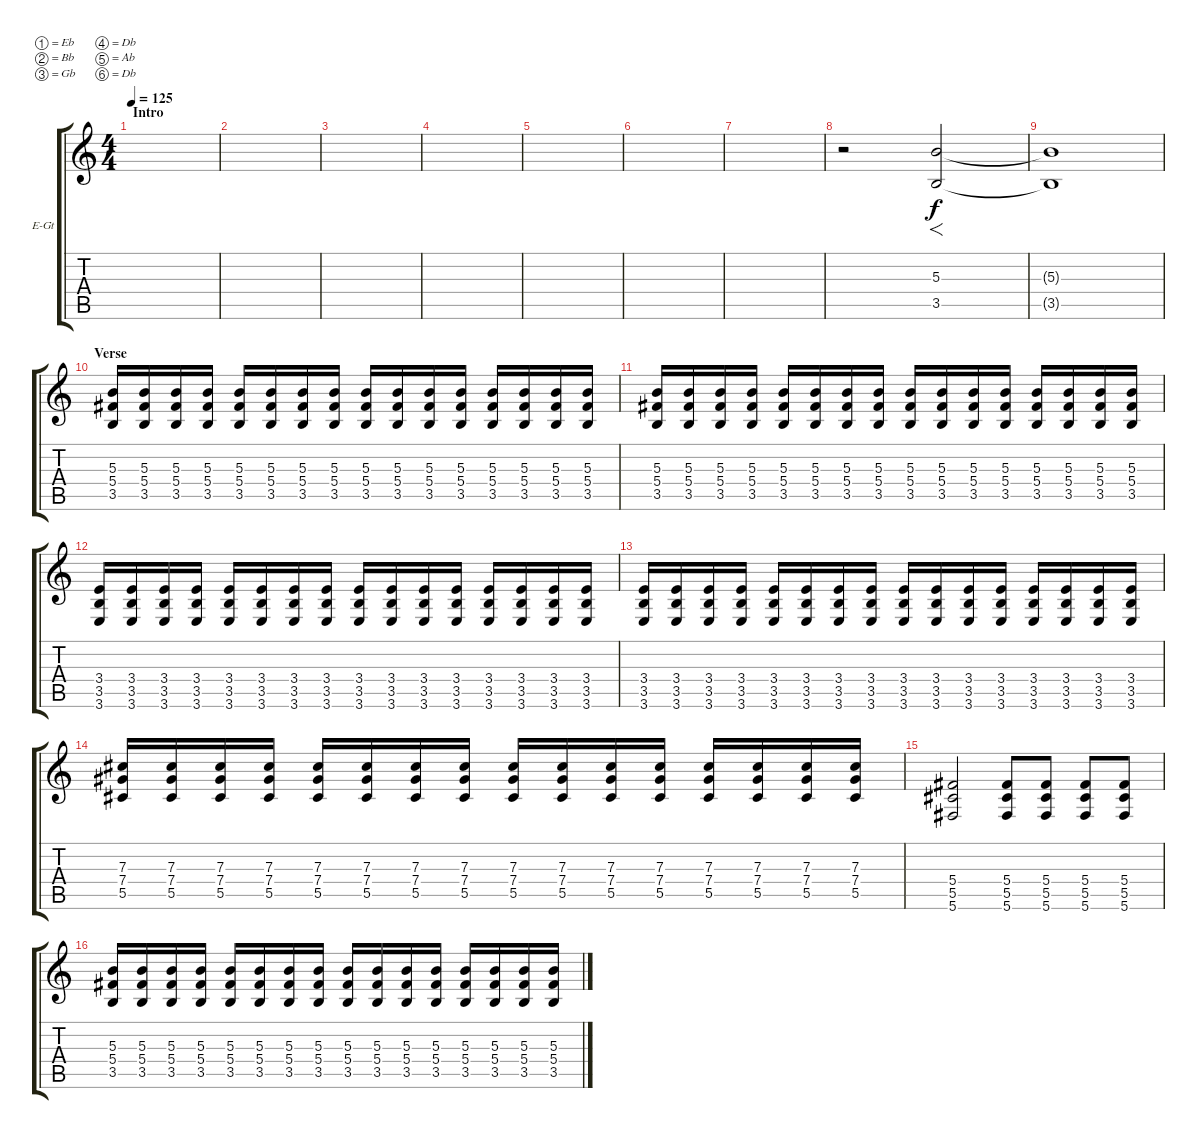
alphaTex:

\defaultSystemsLayout 4
\bracketExtendMode groupsimilarinstruments
\firstSystemTrackNameOrientation horizontal
\otherSystemsTrackNameOrientation horizontal
\track ("Guitar 1 (Drive)" "E-Gt") {instrument overdrivenguitar}
\staff {score tabs}
\tuning (Eb4 Bb3 Gb3 Db3 Ab2 Db2)
\ts (4 4)
\section ("" "Intro")
\tempo 125
\clef g2
\ks c
|
|
|
|
|
|
|
r.2 (3.5 5.3).2{f} |
(3.5{t} 5.3{t}).1 |
\section ("" "Verse")
(3.5 5.4 5.3).16 (3.5 5.4 5.3).16 (3.5 5.4 5.3).16 (3.5 5.4 5.3).16 (3.5 5.4 5.3).16 (3.5 5.4 5.3).16 (3.5 5.4 5.3).16 (3.5 5.4 5.3).16 (3.5 5.4 5.3).16 (3.5 5.4 5.3).16 (3.5 5.4 5.3).16 (3.5 5.4 5.3).16 (3.5 5.4 5.3).16 (3.5 5.4 5.3).16 (3.5 5.4 5.3).16 (3.5 5.4 5.3).16 |
(3.5 5.4 5.3).16 (3.5 5.4 5.3).16 (3.5 5.4 5.3).16 (3.5 5.4 5.3).16 (3.5 5.4 5.3).16 (3.5 5.4 5.3).16 (3.5 5.4 5.3).16 (3.5 5.4 5.3).16 (3.5 5.4 5.3).16 (3.5 5.4 5.3).16 (3.5 5.4 5.3).16 (3.5 5.4 5.3).16 (3.5 5.4 5.3).16 (3.5 5.4 5.3).16 (3.5 5.4 5.3).16 (3.5 5.4 5.3).16 |
(3.6 3.5 3.4).16 (3.6 3.5 3.4).16 (3.6 3.5 3.4).16 (3.6 3.5 3.4).16 (3.6 3.5 3.4).16 (3.6 3.5 3.4).16 (3.6 3.5 3.4).16 (3.6 3.5 3.4).16 (3.6 3.5 3.4).16 (3.6 3.5 3.4).16 (3.6 3.5 3.4).16 (3.6 3.5 3.4).16 (3.6 3.5 3.4).16 (3.6 3.5 3.4).16 (3.6 3.5 3.4).16 (3.6 3.5 3.4).16 |
(3.6 3.5 3.4).16 (3.6 3.5 3.4).16 (3.6 3.5 3.4).16 (3.6 3.5 3.4).16 (3.6 3.5 3.4).16 (3.6 3.5 3.4).16 (3.6 3.5 3.4).16 (3.6 3.5 3.4).16 (3.6 3.5 3.4).16 (3.6 3.5 3.4).16 (3.6 3.5 3.4).16 (3.6 3.5 3.4).16 (3.6 3.5 3.4).16 (3.6 3.5 3.4).16 (3.6 3.5 3.4).16 (3.6 3.5 3.4).16 |
(5.5 7.4 7.3).16 (5.5 7.3 7.4).16 (5.5 7.4 7.3).16 (5.5 7.4 7.3).16 (5.5 7.4 7.3).16 (5.5 7.4 7.3).16 (5.5 7.4 7.3).16 (5.5 7.4 7.3).16 (5.5 7.4 7.3).16 (5.5 7.4 7.3).16 (5.5 7.4 7.3).16 (5.5 7.4 7.3).16 (5.5 7.4 7.3).16 (5.5 7.4 7.3).16 (5.5 7.4 7.3).16 (5.5 7.4 7.3).16 |
(5.6 5.5 5.4).2 (5.4 5.5 5.6).8 (5.4 5.5 5.6).8 (5.4 5.5 5.6).8 (5.4 5.5 5.6).8 |
(3.5 5.4 5.3).16 (3.5 5.4 5.3).16 (3.5 5.4 5.3).16 (3.5 5.4 5.3).16 (3.5 5.4 5.3).16 (3.5 5.4 5.3).16 (3.5 5.4 5.3).16 (3.5 5.4 5.3).16 (3.5 5.4 5.3).16 (3.5 5.4 5.3).16 (3.5 5.4 5.3).16 (3.5 5.4 5.3).16 (3.5 5.4 5.3).16 (3.5 5.4 5.3).16 (3.5 5.4 5.3).16 (3.5 5.4 5.3).16
